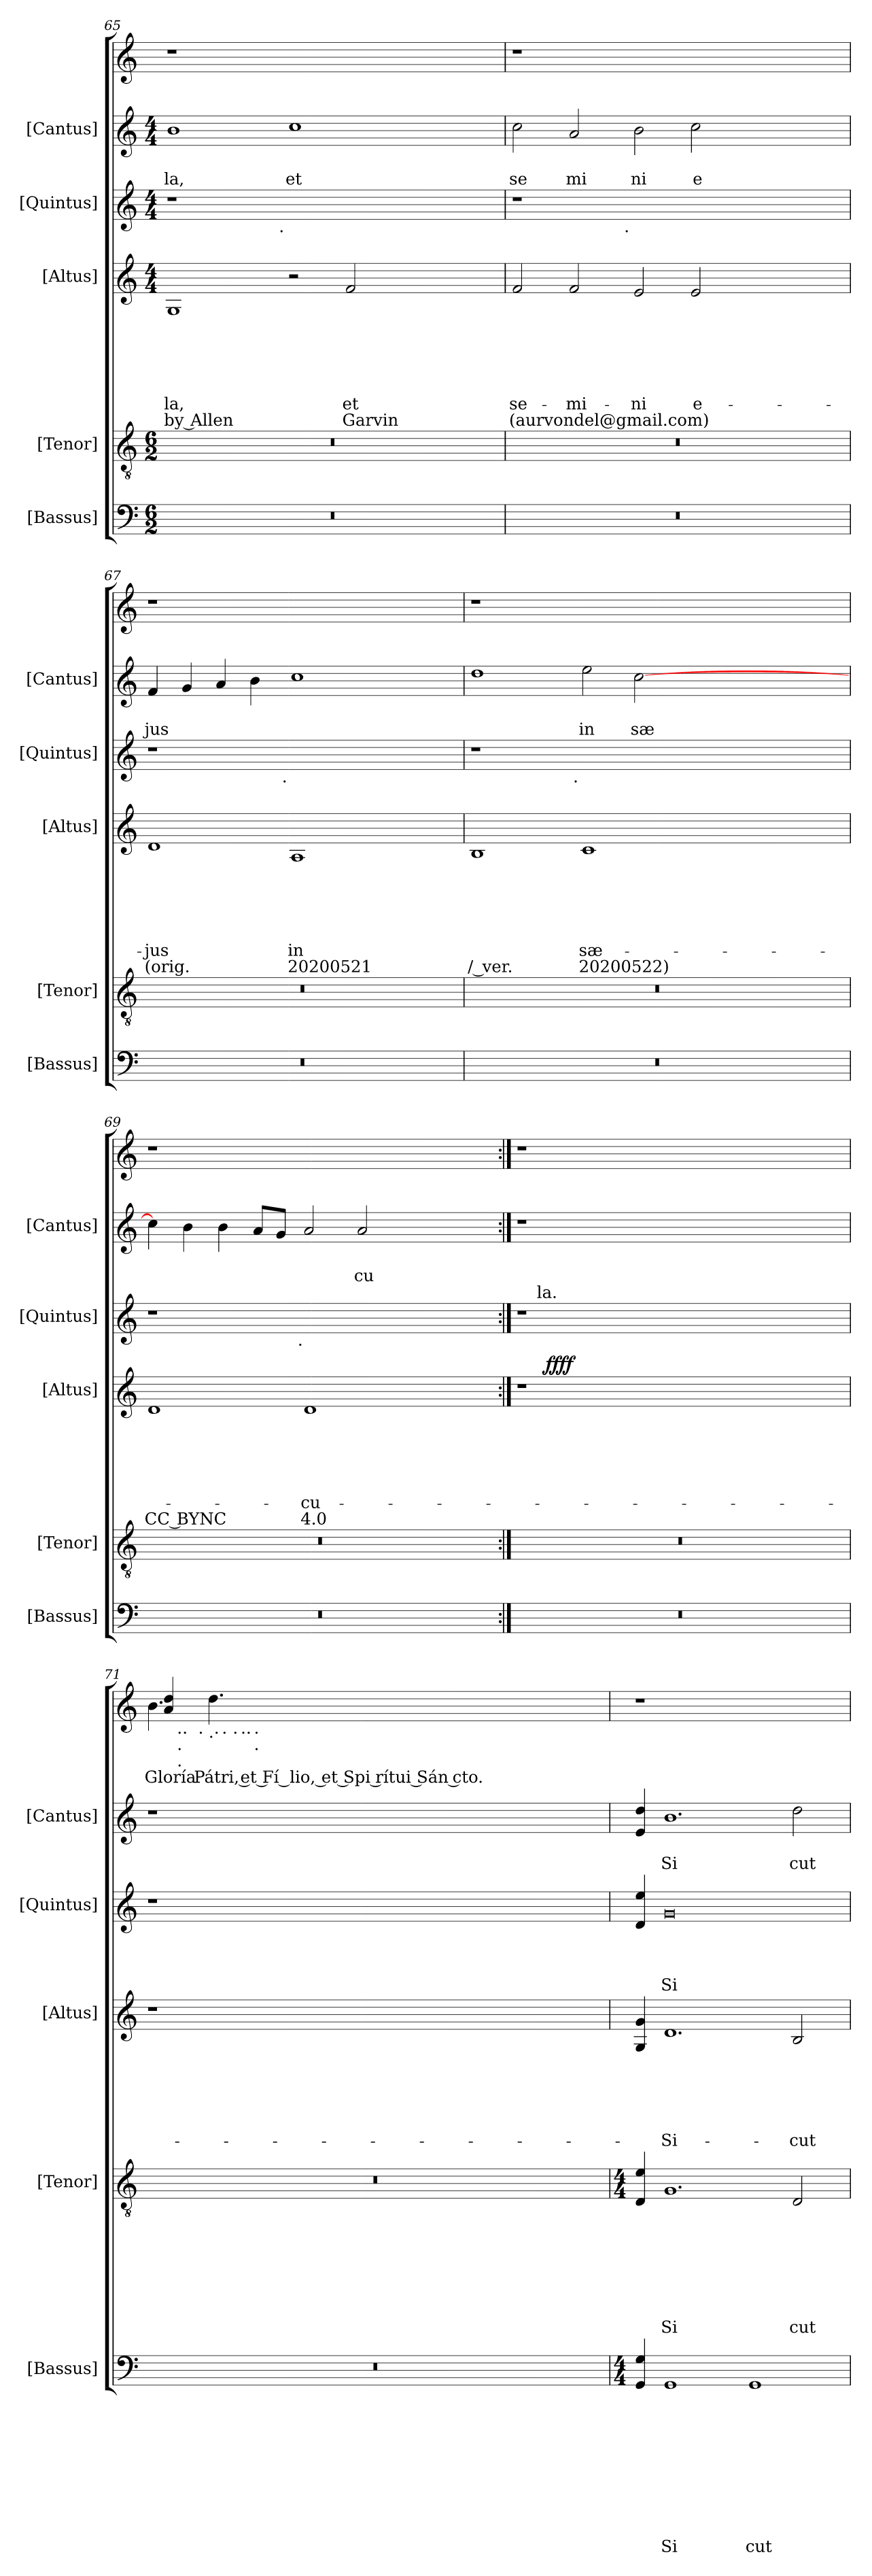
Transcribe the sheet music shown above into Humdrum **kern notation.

**kern	**text	**text	**text	**text	**text	**text	**text	**text	**text	**text	**kern	**text	**text	**text	**text	**text	**text	**text	**text	**kern	**text	**text	**text	**text	**text	**text	**text	**dynam	**kern	**text	**text	**text	**text	**kern	**text	**text	**kern	**text
*part6	*part6	*part6	*part6	*part6	*part6	*part6	*part6	*part6	*part6	*part6	*part5	*part5	*part5	*part5	*part5	*part5	*part5	*part5	*part5	*part4	*part4	*part4	*part4	*part4	*part4	*part4	*part4	*part4	*part3	*part3	*part3	*part3	*part3	*part2	*part2	*part2	*part1	*part1
*staff6	*staff6	*staff6	*staff6	*staff6	*staff6	*staff6	*staff6	*staff6	*staff6	*staff6	*staff5	*staff5	*staff5	*staff5	*staff5	*staff5	*staff5	*staff5	*staff5	*staff4	*staff4	*staff4	*staff4	*staff4	*staff4	*staff4	*staff4	*staff4	*staff3	*staff3	*staff3	*staff3	*staff3	*staff2	*staff2	*staff2	*staff1	*staff1
*I"[Bassus]	*	*	*	*	*	*	*	*	*	*	*I"[Tenor]	*	*	*	*	*	*	*	*	*I"[Altus]	*	*	*	*	*	*	*	*	*I"[Quintus]	*	*	*	*	*I"[Cantus]	*	*	*	*
*I'[Bassus]	*	*	*	*	*	*	*	*	*	*	*I'[Tenor]	*	*	*	*	*	*	*	*	*I'[Altus]	*	*	*	*	*	*	*	*	*I'[Quintus]	*	*	*	*	*I'[Cantus]	*	*	*	*
*clefF4	*	*	*	*	*	*	*	*	*	*	*clefGv2	*	*	*	*	*	*	*	*	*clefG2	*	*	*	*	*	*	*	*	*clefG2	*	*	*	*	*clefG2	*	*	*clefG2	*
*k[]	*	*	*	*	*	*	*	*	*	*	*k[]	*	*	*	*	*	*	*	*	*k[]	*	*	*	*	*	*	*	*	*k[]	*	*	*	*	*k[]	*	*	*k[]	*
*C:	*	*	*	*	*	*	*	*	*	*	*C:	*	*	*	*	*	*	*	*	*C:	*	*	*	*	*	*	*	*	*C:	*	*	*	*	*C:	*	*	*C:	*
*M6/2	*	*	*	*	*	*	*	*	*	*	*M6/2	*	*	*	*	*	*	*	*	*M4/4	*	*	*	*	*	*	*	*	*M4/4	*	*	*	*	*M4/4	*	*	*	*
=65	=65	=65	=65	=65	=65	=65	=65	=65	=65	=65	=65	=65	=65	=65	=65	=65	=65	=65	=65	=65	=65	=65	=65	=65	=65	=65	=65	=65	=65	=65	=65	=65	=65	=65	=65	=65	=65	=65
!	!	!	!	!	!	!	!	!	!	!	!	!	!	!	!	!	!	!	!	!	!	!	!	!	!	!LO:LY:b	!LO:LY:b	!	!	!	!	!	!	!	!	!LO:LY:b	!	!
*	*	*	*	*	*	*	*	*	*	*	*	*	*	*	*	*	*	*	*	*	*	*	*	*	*	*	*	*	*^	*	*	*	*	*	*	*	*	*
0.r	.	.	.	.	.	.	.	.	.	.	0.r	.	.	.	.	.	.	.	.	1G	.	.	.	.	.	-la,	by Allen	.	1r	2ryy	.	.	.	.	1b	.	la,	1r	.
.	.	.	.	.	.	.	.	.	.	.	.	.	.	.	.	.	.	.	.	.	.	.	.	.	.	.	.	.	.	4...ryy	.	.	.	.	.	.	.	.	.
!	!	!	!	!	!	!	!	!	!	!	!	!	!	!	!	!	!	!	!	!	!	!	!	!	!	!	!	!	!	!LO:TX:b:t=.	!	!	!	!	!	!	!	!	!
.	.	.	.	.	.	.	.	.	.	.	.	.	.	.	.	.	.	.	.	.	.	.	.	.	.	.	.	.	.	1ryy	.	.	.	.	.	.	.	.	.
!	!	!	!	!	!	!	!	!	!	!	!	!	!	!	!	!	!	!	!	!	!	!	!	!	!	!	!	!	!	!	!	!	!	!	!	!	!LO:LY:b	!	!
.	.	.	.	.	.	.	.	.	.	.	.	.	.	.	.	.	.	.	.	2r	.	.	.	.	.	.	.	.	0ryy	.	.	.	.	.	1cc	.	et	0ryy	.
!	!	!	!	!	!	!	!	!	!	!	!	!	!	!	!	!	!	!	!	!	!	!	!	!	!	!LO:LY:b	!LO:LY:b	!	!	!	!	!	!	!	!	!	!	!	!
.	.	.	.	.	.	.	.	.	.	.	.	.	.	.	.	.	.	.	.	2f/	.	.	.	.	.	et	Garvin	.	.	.	.	.	.	.	.	.	.	.	.
.	.	.	.	.	.	.	.	.	.	.	.	.	.	.	.	.	.	.	.	.	.	.	.	.	.	.	.	.	.	1ryy	.	.	.	.	.	.	.	.	.
.	.	.	.	.	.	.	.	.	.	.	.	.	.	.	.	.	.	.	.	1ryy	.	.	.	.	.	.	.	.	.	.	.	.	.	.	1ryy	.	.	.	.
.	.	.	.	.	.	.	.	.	.	.	.	.	.	.	.	.	.	.	.	.	.	.	.	.	.	.	.	.	.	32ryy	.	.	.	.	.	.	.	.	.
=66	=66	=66	=66	=66	=66	=66	=66	=66	=66	=66	=66	=66	=66	=66	=66	=66	=66	=66	=66	=66	=66	=66	=66	=66	=66	=66	=66	=66	=66	=66	=66	=66	=66	=66	=66	=66	=66	=66	=66
!	!	!	!	!	!	!	!	!	!	!	!	!	!	!	!	!	!	!	!	!	!	!	!	!	!	!LO:LY:b	!LO:LY:b	!	!	!	!	!	!	!	!	!	!LO:LY:b	!	!
0.r	.	.	.	.	.	.	.	.	.	.	0.r	.	.	.	.	.	.	.	.	2f/	.	.	.	.	.	se-	(aurvondel@gmail.com)	.	1r	2ryy	.	.	.	.	2cc\	.	se	1r	.
!	!	!	!	!	!	!	!	!	!	!	!	!	!	!	!	!	!	!	!	!	!	!	!	!	!	!LO:LY:b	!	!	!	!	!	!	!	!	!	!	!LO:LY:b	!	!
.	.	.	.	.	.	.	.	.	.	.	.	.	.	.	.	.	.	.	.	2f/	.	.	.	.	.	-mi-	.	.	.	4...ryy	.	.	.	.	2a/	.	mi	.	.
!	!	!	!	!	!	!	!	!	!	!	!	!	!	!	!	!	!	!	!	!	!	!	!	!	!	!	!	!	!	!LO:TX:b:t=.	!	!	!	!	!	!	!	!	!
.	.	.	.	.	.	.	.	.	.	.	.	.	.	.	.	.	.	.	.	.	.	.	.	.	.	.	.	.	.	1ryy	.	.	.	.	.	.	.	.	.
!	!	!	!	!	!	!	!	!	!	!	!	!	!	!	!	!	!	!	!	!	!	!	!	!	!	!LO:LY:b	!	!	!	!	!	!	!	!	!	!	!LO:LY:b	!	!
.	.	.	.	.	.	.	.	.	.	.	.	.	.	.	.	.	.	.	.	2e/	.	.	.	.	.	-ni	.	.	0ryy	.	.	.	.	.	2b\	.	ni	0ryy	.
!	!	!	!	!	!	!	!	!	!	!	!	!	!	!	!	!	!	!	!	!	!	!	!	!	!	!LO:LY:b	!	!	!	!	!	!	!	!	!	!	!LO:LY:b	!	!
.	.	.	.	.	.	.	.	.	.	.	.	.	.	.	.	.	.	.	.	2e/	.	.	.	.	.	e-	.	.	.	.	.	.	.	.	2cc\	.	e	.	.
.	.	.	.	.	.	.	.	.	.	.	.	.	.	.	.	.	.	.	.	.	.	.	.	.	.	.	.	.	.	1ryy	.	.	.	.	.	.	.	.	.
.	.	.	.	.	.	.	.	.	.	.	.	.	.	.	.	.	.	.	.	1ryy	.	.	.	.	.	.	.	.	.	.	.	.	.	.	1ryy	.	.	.	.
.	.	.	.	.	.	.	.	.	.	.	.	.	.	.	.	.	.	.	.	.	.	.	.	.	.	.	.	.	.	32ryy	.	.	.	.	.	.	.	.	.
=67	=67	=67	=67	=67	=67	=67	=67	=67	=67	=67	=67	=67	=67	=67	=67	=67	=67	=67	=67	=67	=67	=67	=67	=67	=67	=67	=67	=67	=67	=67	=67	=67	=67	=67	=67	=67	=67	=67	=67
!	!	!	!	!	!	!	!	!	!	!	!	!	!	!	!	!	!	!	!	!	!	!	!	!	!	!LO:LY:b	!LO:LY:b	!	!	!	!	!	!	!	!	!	!LO:LY:b	!	!
0.r	.	.	.	.	.	.	.	.	.	.	0.r	.	.	.	.	.	.	.	.	1d	.	.	.	.	.	-jus	(orig.	.	1r	2ryy	.	.	.	.	4f/	.	jus	1r	.
.	.	.	.	.	.	.	.	.	.	.	.	.	.	.	.	.	.	.	.	.	.	.	.	.	.	.	.	.	.	.	.	.	.	.	4g/	.	.	.	.
.	.	.	.	.	.	.	.	.	.	.	.	.	.	.	.	.	.	.	.	.	.	.	.	.	.	.	.	.	.	4...ryy	.	.	.	.	4a/	.	.	.	.
.	.	.	.	.	.	.	.	.	.	.	.	.	.	.	.	.	.	.	.	.	.	.	.	.	.	.	.	.	.	.	.	.	.	.	4b\	.	.	.	.
!	!	!	!	!	!	!	!	!	!	!	!	!	!	!	!	!	!	!	!	!	!	!	!	!	!	!	!	!	!	!LO:TX:b:t=.	!	!	!	!	!	!	!	!	!
.	.	.	.	.	.	.	.	.	.	.	.	.	.	.	.	.	.	.	.	.	.	.	.	.	.	.	.	.	.	1ryy	.	.	.	.	.	.	.	.	.
!	!	!	!	!	!	!	!	!	!	!	!	!	!	!	!	!	!	!	!	!	!	!	!	!	!	!LO:LY:b	!LO:LY:b	!	!	!	!	!	!	!	!	!	!	!	!
.	.	.	.	.	.	.	.	.	.	.	.	.	.	.	.	.	.	.	.	1A	.	.	.	.	.	in	2020­05­21	.	0ryy	.	.	.	.	.	1cc	.	.	0ryy	.
.	.	.	.	.	.	.	.	.	.	.	.	.	.	.	.	.	.	.	.	.	.	.	.	.	.	.	.	.	.	1ryy	.	.	.	.	.	.	.	.	.
.	.	.	.	.	.	.	.	.	.	.	.	.	.	.	.	.	.	.	.	1ryy	.	.	.	.	.	.	.	.	.	.	.	.	.	.	1ryy	.	.	.	.
.	.	.	.	.	.	.	.	.	.	.	.	.	.	.	.	.	.	.	.	.	.	.	.	.	.	.	.	.	.	32ryy	.	.	.	.	.	.	.	.	.
=68	=68	=68	=68	=68	=68	=68	=68	=68	=68	=68	=68	=68	=68	=68	=68	=68	=68	=68	=68	=68	=68	=68	=68	=68	=68	=68	=68	=68	=68	=68	=68	=68	=68	=68	=68	=68	=68	=68	=68
!	!	!	!	!	!	!	!	!	!	!	!	!	!	!	!	!	!	!	!	!	!	!	!	!	!	!	!LO:LY:b:rj	!	!	!	!	!	!	!	!	!	!	!	!
0.r	.	.	.	.	.	.	.	.	.	.	0.r	.	.	.	.	.	.	.	.	1B	.	.	.	.	.	.	/ ver.	.	1r	2ryy	.	.	.	.	1dd	.	.	1r	.
.	.	.	.	.	.	.	.	.	.	.	.	.	.	.	.	.	.	.	.	.	.	.	.	.	.	.	.	.	.	4...ryy	.	.	.	.	.	.	.	.	.
!	!	!	!	!	!	!	!	!	!	!	!	!	!	!	!	!	!	!	!	!	!	!	!	!	!	!	!	!	!	!LO:TX:b:t=.	!	!	!	!	!	!	!	!	!
.	.	.	.	.	.	.	.	.	.	.	.	.	.	.	.	.	.	.	.	.	.	.	.	.	.	.	.	.	.	1ryy	.	.	.	.	.	.	.	.	.
!	!	!	!	!	!	!	!	!	!	!	!	!	!	!	!	!	!	!	!	!	!	!	!	!	!	!LO:LY:b	!LO:LY:b	!	!	!	!	!	!	!	!	!	!LO:LY:b	!	!
.	.	.	.	.	.	.	.	.	.	.	.	.	.	.	.	.	.	.	.	1c	.	.	.	.	.	sæ-	2020­05­22)	.	0ryy	.	.	.	.	.	2ee\	.	in	0ryy	.
!	!	!	!	!	!	!	!	!	!	!	!	!	!	!	!	!	!	!	!	!	!	!	!	!	!	!	!	!	!	!	!	!	!	!	!	!	!LO:LY:b	!	!
.	.	.	.	.	.	.	.	.	.	.	.	.	.	.	.	.	.	.	.	.	.	.	.	.	.	.	.	.	.	.	.	.	.	.	[>2cc\	.	sæ	.	.
.	.	.	.	.	.	.	.	.	.	.	.	.	.	.	.	.	.	.	.	.	.	.	.	.	.	.	.	.	.	1ryy	.	.	.	.	.	.	.	.	.
.	.	.	.	.	.	.	.	.	.	.	.	.	.	.	.	.	.	.	.	1ryy	.	.	.	.	.	.	.	.	.	.	.	.	.	.	1ryy	.	.	.	.
.	.	.	.	.	.	.	.	.	.	.	.	.	.	.	.	.	.	.	.	.	.	.	.	.	.	.	.	.	.	32ryy	.	.	.	.	.	.	.	.	.
=69	=69	=69	=69	=69	=69	=69	=69	=69	=69	=69	=69	=69	=69	=69	=69	=69	=69	=69	=69	=69	=69	=69	=69	=69	=69	=69	=69	=69	=69	=69	=69	=69	=69	=69	=69	=69	=69	=69	=69
!	!	!	!	!	!	!	!	!	!	!	!	!	!	!	!	!	!	!	!	!	!	!	!	!	!	!	!LO:LY:b	!	!	!	!	!	!	!	!	!	!	!	!
0.r	.	.	.	.	.	.	.	.	.	.	0.r	.	.	.	.	.	.	.	.	1d	.	.	.	.	.	.	CC BY­NC	.	1r	2ryy	.	.	.	.	4cc\]	.	.	1r	.
.	.	.	.	.	.	.	.	.	.	.	.	.	.	.	.	.	.	.	.	.	.	.	.	.	.	.	.	.	.	.	.	.	.	.	4b\	.	.	.	.
.	.	.	.	.	.	.	.	.	.	.	.	.	.	.	.	.	.	.	.	.	.	.	.	.	.	.	.	.	.	4ryy	.	.	.	.	4b\	.	.	.	.
.	.	.	.	.	.	.	.	.	.	.	.	.	.	.	.	.	.	.	.	.	.	.	.	.	.	.	.	.	.	8...ryy	.	.	.	.	8a/L	.	.	.	.
.	.	.	.	.	.	.	.	.	.	.	.	.	.	.	.	.	.	.	.	.	.	.	.	.	.	.	.	.	.	.	.	.	.	.	8g/J	.	.	.	.
!	!	!	!	!	!	!	!	!	!	!	!	!	!	!	!	!	!	!	!	!	!	!	!	!	!	!	!	!	!	!LO:TX:b:t=.	!	!	!	!	!	!	!	!	!
.	.	.	.	.	.	.	.	.	.	.	.	.	.	.	.	.	.	.	.	.	.	.	.	.	.	.	.	.	.	1ryy	.	.	.	.	.	.	.	.	.
!	!	!	!	!	!	!	!	!	!	!	!	!	!	!	!	!	!	!	!	!	!	!	!	!	!	!LO:LY:b	!LO:LY:b	!	!	!	!	!	!	!	!	!	!	!	!
.	.	.	.	.	.	.	.	.	.	.	.	.	.	.	.	.	.	.	.	1d	.	.	.	.	.	-cu-	4.0	.	0ryy	.	.	.	.	.	2a/	.	.	0ryy	.
!	!	!	!	!	!	!	!	!	!	!	!	!	!	!	!	!	!	!	!	!	!	!	!	!	!	!	!	!	!	!	!	!	!	!	!	!	!LO:LY:b	!	!
.	.	.	.	.	.	.	.	.	.	.	.	.	.	.	.	.	.	.	.	.	.	.	.	.	.	.	.	.	.	.	.	.	.	.	2a/	.	cu	.	.
.	.	.	.	.	.	.	.	.	.	.	.	.	.	.	.	.	.	.	.	.	.	.	.	.	.	.	.	.	.	1ryy	.	.	.	.	.	.	.	.	.
.	.	.	.	.	.	.	.	.	.	.	.	.	.	.	.	.	.	.	.	1ryy	.	.	.	.	.	.	.	.	.	.	.	.	.	.	1ryy	.	.	.	.
.	.	.	.	.	.	.	.	.	.	.	.	.	.	.	.	.	.	.	.	.	.	.	.	.	.	.	.	.	.	64ryy	.	.	.	.	.	.	.	.	.
=70:|!	=70:|!	=70:|!	=70:|!	=70:|!	=70:|!	=70:|!	=70:|!	=70:|!	=70:|!	=70:|!	=70:|!	=70:|!	=70:|!	=70:|!	=70:|!	=70:|!	=70:|!	=70:|!	=70:|!	=70:|!	=70:|!	=70:|!	=70:|!	=70:|!	=70:|!	=70:|!	=70:|!	=70:|!	=70:|!	=70:|!	=70:|!	=70:|!	=70:|!	=70:|!	=70:|!	=70:|!	=70:|!	=70:|!	=70:|!
*	*	*	*	*	*	*	*	*	*	*	*	*	*	*	*	*	*	*	*	*^	*	*	*	*	*	*	*	*	*	*	*	*	*	*	*	*	*	*	*
0.r	.	.	.	.	.	.	.	.	.	.	0.r	.	.	.	.	.	.	.	.	1r	8ryy	.	.	.	.	.	.	.	.	1r	16.ryy	.	.	.	.	1r	.	.	1r	.
!	!	!	!	!	!	!	!	!	!	!	!	!	!	!	!	!	!	!	!	!	!	!	!	!	!	!	!	!	!	!	!LO:TX:a:t=la.	!	!	!	!	!	!	!	!	!
.	.	.	.	.	.	.	.	.	.	.	.	.	.	.	.	.	.	.	.	.	.	.	.	.	.	.	.	.	.	.	1ryy	.	.	.	.	.	.	.	.	.
!	!	!	!	!	!	!	!	!	!	!	!	!	!	!	!	!	!	!	!	!	!	!	!	!	!	!	!	!	!LO:DY:b	!	!	!	!	!	!	!	!	!	!	!
.	.	.	.	.	.	.	.	.	.	.	.	.	.	.	.	.	.	.	.	.	1ryy	.	.	.	.	.	.	.	ffff	.	.	.	.	.	.	.	.	.	.	.
.	.	.	.	.	.	.	.	.	.	.	.	.	.	.	.	.	.	.	.	0ryy	.	.	.	.	.	.	.	.	.	0ryy	.	.	.	.	.	0ryy	.	.	0ryy	.
.	.	.	.	.	.	.	.	.	.	.	.	.	.	.	.	.	.	.	.	.	.	.	.	.	.	.	.	.	.	.	1ryy	.	.	.	.	.	.	.	.	.
.	.	.	.	.	.	.	.	.	.	.	.	.	.	.	.	.	.	.	.	.	1...ryy	.	.	.	.	.	.	.	.	.	.	.	.	.	.	.	.	.	.	.
.	.	.	.	.	.	.	.	.	.	.	.	.	.	.	.	.	.	.	.	.	.	.	.	.	.	.	.	.	.	.	2ryy	.	.	.	.	.	.	.	.	.
.	.	.	.	.	.	.	.	.	.	.	.	.	.	.	.	.	.	.	.	.	.	.	.	.	.	.	.	.	.	.	4ryy	.	.	.	.	.	.	.	.	.
.	.	.	.	.	.	.	.	.	.	.	.	.	.	.	.	.	.	.	.	.	.	.	.	.	.	.	.	.	.	.	8ryy	.	.	.	.	.	.	.	.	.
.	.	.	.	.	.	.	.	.	.	.	.	.	.	.	.	.	.	.	.	.	.	.	.	.	.	.	.	.	.	.	32ryy	.	.	.	.	.	.	.	.	.
!!LO:PB:g=z
=71	=71	=71	=71	=71	=71	=71	=71	=71	=71	=71	=71	=71	=71	=71	=71	=71	=71	=71	=71	=71	=71	=71	=71	=71	=71	=71	=71	=71	=71	=71	=71	=71	=71	=71	=71	=71	=71	=71	=71	=71
*	*	*	*	*	*	*	*	*	*	*	*	*	*	*	*	*	*	*	*	*	*	*	*	*	*	*	*	*	*	*	*	*	*	*	*	*	*	*	*^	*
!	!	!	!	!	!	!	!	!	!	!	!	!	!	!	!	!	!	!	!	!	!	!	!	!	!	!	!	!	!	!	!	!	!	!	!	!	!	!	!LO:TX:b:t=.	!	!
!	!	!	!	!	!	!	!	!	!	!	!	!	!	!	!	!	!	!	!	!	!	!	!	!	!	!	!	!	!	!	!	!	!	!	!	!	!	!	!LO:N:head=solid	!LO:N:n=1:head=solid	!LO:LY:b
!	!	!	!	!	!	!	!	!	!	!	!	!	!	!	!	!	!	!	!	!	!	!	!	!	!	!	!	!	!	!	!	!	!	!	!	!	!	!	!	!LO:N:n=2:head=solid	!
*	*	*	*	*	*	*	*	*	*	*	*	*	*	*	*	*	*	*	*	*	*	*	*	*	*	*	*	*	*	*	*	*	*	*	*	*	*	*	*^	*	*
*	*	*	*	*	*	*	*	*	*	*	*	*	*	*	*	*	*	*	*	*	*	*	*	*	*	*	*	*	*	*	*	*	*	*	*	*	*	*	*	*	*^	*
*	*	*	*	*	*	*	*	*	*	*	*	*	*	*	*	*	*	*	*	*	*	*	*	*	*	*	*	*	*	*	*	*	*	*	*	*	*	*	*	*	*	*^	*
*	*	*	*	*	*	*	*	*	*	*	*	*	*	*	*	*	*	*	*	*	*	*	*	*	*	*	*	*	*	*	*	*	*	*	*	*	*	*	*	*	*	*	*^	*
*	*	*	*	*	*	*	*	*	*	*	*	*	*	*	*	*	*	*	*	*	*	*	*	*	*	*	*	*	*	*	*	*	*	*	*	*	*	*	*	*	*	*	*	*^	*
*	*	*	*	*	*	*	*	*	*	*	*	*	*	*	*	*	*	*	*	*	*	*	*	*	*	*	*	*	*	*	*	*	*	*	*	*	*	*	*	*	*	*	*	*	*^	*
*	*	*	*	*	*	*	*	*	*	*	*	*	*	*	*	*	*	*	*	*	*	*	*	*	*	*	*	*	*	*	*	*	*	*	*	*	*	*	*	*	*	*	*	*	*	*^	*
*	*	*	*	*	*	*	*	*	*	*	*	*	*	*	*	*	*	*	*	*v	*v	*	*	*	*	*	*	*	*	*	*	*	*	*	*	*	*	*	*	*	*	*	*	*	*	*	*^	*
*	*	*	*	*	*	*	*	*	*	*	*	*	*	*	*	*	*	*	*	*	*	*	*	*	*	*	*	*	*v	*v	*	*	*	*	*	*	*	*	*	*	*	*	*	*	*	*	*	*
0.r	.	.	.	.	.	.	.	.	.	.	0.r	.	.	.	.	.	.	.	.	1r	.	.	.	.	.	.	.	.	1r	.	.	.	.	1r	.	.	4.b\	4a/ 4dd/	4ryy	4ryy	4ryy	4ryy	4ryy	4ryy	2ryy	2ryy	Gloría
!	!	!	!	!	!	!	!	!	!	!	!	!	!	!	!	!	!	!	!	!	!	!	!	!	!	!	!	!	!	!	!	!	!	!	!	!	!	!LO:TX:b:t=.	!	!	!	!	!	!	!	!	!
!	!	!	!	!	!	!	!	!	!	!	!	!	!	!	!	!	!	!	!	!	!	!	!	!	!	!	!	!	!	!	!	!	!	!	!	!	!	!LO:TX:b:t=.	!	!	!	!	!	!	!	!	!
!	!	!	!	!	!	!	!	!	!	!	!	!	!	!	!	!	!	!	!	!	!	!	!	!	!	!	!	!	!	!	!	!	!	!	!	!	!	!LO:TX:b:t=.	!	!	!	!	!	!	!	!	!
.	.	.	.	.	.	.	.	.	.	.	.	.	.	.	.	.	.	.	.	.	.	.	.	.	.	.	.	.	.	.	.	.	.	.	.	.	.	0ryy	64ryy	16ryy	8ryy	8ryy	8ryy	8...ryy	.	.	.
!	!	!	!	!	!	!	!	!	!	!	!	!	!	!	!	!	!	!	!	!	!	!	!	!	!	!	!	!	!	!	!	!	!	!	!	!	!	!	!LO:TX:b:t=.	!	!	!	!	!	!	!	!
.	.	.	.	.	.	.	.	.	.	.	.	.	.	.	.	.	.	.	.	.	.	.	.	.	.	.	.	.	.	.	.	.	.	.	.	.	.	.	1ryy	.	.	.	.	.	.	.	.
.	.	.	.	.	.	.	.	.	.	.	.	.	.	.	.	.	.	.	.	.	.	.	.	.	.	.	.	.	.	.	.	.	.	.	.	.	.	.	.	64ryy	.	.	.	.	.	.	.
!	!	!	!	!	!	!	!	!	!	!	!	!	!	!	!	!	!	!	!	!	!	!	!	!	!	!	!	!	!	!	!	!	!	!	!	!	!	!	!	!LO:TX:b:t=.	!	!	!	!	!	!	!
.	.	.	.	.	.	.	.	.	.	.	.	.	.	.	.	.	.	.	.	.	.	.	.	.	.	.	.	.	.	.	.	.	.	.	.	.	.	.	.	1ryy	.	.	.	.	.	.	.
!	!	!	!	!	!	!	!	!	!	!	!	!	!	!	!	!	!	!	!	!	!	!	!	!	!	!	!	!	!	!	!	!	!	!	!	!	!LO:TX:b:t=.	!	!	!	!	!	!	!	!	!	!
!	!	!	!	!	!	!	!	!	!	!	!	!	!	!	!	!	!	!	!	!	!	!	!	!	!	!	!	!	!	!	!	!	!	!	!	!	!LO:N:head=solid	!	!	!	!	!	!	!	!	!	!LO:LY:b
.	.	.	.	.	.	.	.	.	.	.	.	.	.	.	.	.	.	.	.	.	.	.	.	.	.	.	.	.	.	.	.	.	.	.	.	.	4.dd\	.	.	.	64ryy	32.ryy	16ryy	.	.	.	Pátri, et Fí lio, et Spi rítui Sán cto.-
!	!	!	!	!	!	!	!	!	!	!	!	!	!	!	!	!	!	!	!	!	!	!	!	!	!	!	!	!	!	!	!	!	!	!	!	!	!	!	!	!	!LO:TX:b:t=.	!	!	!	!	!	!
.	.	.	.	.	.	.	.	.	.	.	.	.	.	.	.	.	.	.	.	.	.	.	.	.	.	.	.	.	.	.	.	.	.	.	.	.	.	.	.	.	1ryy	.	.	.	.	.	.
!	!	!	!	!	!	!	!	!	!	!	!	!	!	!	!	!	!	!	!	!	!	!	!	!	!	!	!	!	!	!	!	!	!	!	!	!	!	!	!	!	!	!LO:TX:b:t=.	!	!	!	!	!
.	.	.	.	.	.	.	.	.	.	.	.	.	.	.	.	.	.	.	.	.	.	.	.	.	.	.	.	.	.	.	.	.	.	.	.	.	.	.	.	.	.	1ryy	.	.	.	.	.
.	.	.	.	.	.	.	.	.	.	.	.	.	.	.	.	.	.	.	.	.	.	.	.	.	.	.	.	.	.	.	.	.	.	.	.	.	.	.	.	.	.	.	64ryy	.	.	.	.
!	!	!	!	!	!	!	!	!	!	!	!	!	!	!	!	!	!	!	!	!	!	!	!	!	!	!	!	!	!	!	!	!	!	!	!	!	!	!	!	!	!	!	!LO:TX:b:t=.	!	!	!	!
.	.	.	.	.	.	.	.	.	.	.	.	.	.	.	.	.	.	.	.	.	.	.	.	.	.	.	.	.	.	.	.	.	.	.	.	.	.	.	.	.	.	.	1ryy	.	.	.	.
!	!	!	!	!	!	!	!	!	!	!	!	!	!	!	!	!	!	!	!	!	!	!	!	!	!	!	!	!	!	!	!	!	!	!	!	!	!	!	!	!	!	!	!	!LO:TX:b:t=.	!	!	!
.	.	.	.	.	.	.	.	.	.	.	.	.	.	.	.	.	.	.	.	.	.	.	.	.	.	.	.	.	.	.	.	.	.	.	.	.	.	.	.	.	.	.	.	1ryy	.	.	.
!	!	!	!	!	!	!	!	!	!	!	!	!	!	!	!	!	!	!	!	!	!	!	!	!	!	!	!	!	!	!	!	!	!	!	!	!	!	!	!	!	!	!	!	!	!LO:TX:b:t=.	!	!
.	.	.	.	.	.	.	.	.	.	.	.	.	.	.	.	.	.	.	.	.	.	.	.	.	.	.	.	.	.	.	.	.	.	.	.	.	.	.	.	.	.	.	.	.	1ryy	32ryy	.
!	!	!	!	!	!	!	!	!	!	!	!	!	!	!	!	!	!	!	!	!	!	!	!	!	!	!	!	!	!	!	!	!	!	!	!	!	!	!	!	!	!	!	!	!	!	!LO:TX:b:t=.	!
!	!	!	!	!	!	!	!	!	!	!	!	!	!	!	!	!	!	!	!	!	!	!	!	!	!	!	!	!	!	!	!	!	!	!	!	!	!	!	!	!	!	!	!	!	!	!LO:TX:b:t=.	!
.	.	.	.	.	.	.	.	.	.	.	.	.	.	.	.	.	.	.	.	.	.	.	.	.	.	.	.	.	.	.	.	.	.	.	.	.	.	.	.	.	.	.	.	.	.	1ryy	.
.	.	.	.	.	.	.	.	.	.	.	.	.	.	.	.	.	.	.	.	.	.	.	.	.	.	.	.	.	.	.	.	.	.	.	.	.	0ryy	.	.	.	.	.	.	.	.	.	.
.	.	.	.	.	.	.	.	.	.	.	.	.	.	.	.	.	.	.	.	0ryy	.	.	.	.	.	.	.	.	0ryy	.	.	.	.	0ryy	.	.	.	.	.	.	.	.	.	.	.	.	.
.	.	.	.	.	.	.	.	.	.	.	.	.	.	.	.	.	.	.	.	.	.	.	.	.	.	.	.	.	.	.	.	.	.	.	.	.	.	.	1ryy	.	.	.	.	.	.	.	.
.	.	.	.	.	.	.	.	.	.	.	.	.	.	.	.	.	.	.	.	.	.	.	.	.	.	.	.	.	.	.	.	.	.	.	.	.	.	.	.	1ryy	.	.	.	.	.	.	.
.	.	.	.	.	.	.	.	.	.	.	.	.	.	.	.	.	.	.	.	.	.	.	.	.	.	.	.	.	.	.	.	.	.	.	.	.	.	.	.	.	1ryy	.	.	.	.	.	.
.	.	.	.	.	.	.	.	.	.	.	.	.	.	.	.	.	.	.	.	.	.	.	.	.	.	.	.	.	.	.	.	.	.	.	.	.	.	.	.	.	.	1ryy	.	.	.	.	.
.	.	.	.	.	.	.	.	.	.	.	.	.	.	.	.	.	.	.	.	.	.	.	.	.	.	.	.	.	.	.	.	.	.	.	.	.	.	.	.	.	.	.	1ryy	.	.	.	.
.	.	.	.	.	.	.	.	.	.	.	.	.	.	.	.	.	.	.	.	.	.	.	.	.	.	.	.	.	.	.	.	.	.	.	.	.	.	.	.	.	.	.	.	1ryy	.	.	.
.	.	.	.	.	.	.	.	.	.	.	.	.	.	.	.	.	.	.	.	.	.	.	.	.	.	.	.	.	.	.	.	.	.	.	.	.	.	.	.	.	.	.	.	.	1.ryy	.	.
.	.	.	.	.	.	.	.	.	.	.	.	.	.	.	.	.	.	.	.	.	.	.	.	.	.	.	.	.	.	.	.	.	.	.	.	.	.	.	.	.	.	.	.	.	.	1ryy	.
.	.	.	.	.	.	.	.	.	.	.	.	.	.	.	.	.	.	.	.	.	.	.	.	.	.	.	.	.	.	.	.	.	.	.	.	.	.	4ryy	.	.	.	.	.	.	.	.	.
.	.	.	.	.	.	.	.	.	.	.	.	.	.	.	.	.	.	.	.	.	.	.	.	.	.	.	.	.	.	.	.	.	.	.	.	.	.	.	2ryy	.	.	.	.	.	.	.	.
.	.	.	.	.	.	.	.	.	.	.	.	.	.	.	.	.	.	.	.	.	.	.	.	.	.	.	.	.	.	.	.	.	.	.	.	.	.	.	.	2ryy	.	.	.	.	.	.	.
.	.	.	.	.	.	.	.	.	.	.	.	.	.	.	.	.	.	.	.	.	.	.	.	.	.	.	.	.	.	.	.	.	.	.	.	.	.	.	.	.	2ryy	.	.	.	.	.	.
.	.	.	.	.	.	.	.	.	.	.	.	.	.	.	.	.	.	.	.	.	.	.	.	.	.	.	.	.	.	.	.	.	.	.	.	.	.	.	.	.	.	2ryy	.	.	.	.	.
.	.	.	.	.	.	.	.	.	.	.	.	.	.	.	.	.	.	.	.	.	.	.	.	.	.	.	.	.	.	.	.	.	.	.	.	.	.	.	.	.	.	.	2ryy	.	.	.	.
.	.	.	.	.	.	.	.	.	.	.	.	.	.	.	.	.	.	.	.	.	.	.	.	.	.	.	.	.	.	.	.	.	.	.	.	.	.	.	.	.	.	.	.	2ryy	.	.	.
.	.	.	.	.	.	.	.	.	.	.	.	.	.	.	.	.	.	.	.	.	.	.	.	.	.	.	.	.	.	.	.	.	.	.	.	.	.	2ryy	.	.	.	.	.	.	.	.	.
.	.	.	.	.	.	.	.	.	.	.	.	.	.	.	.	.	.	.	.	.	.	.	.	.	.	.	.	.	.	.	.	.	.	.	.	.	.	.	.	.	.	.	.	.	.	4...ryy	.
.	.	.	.	.	.	.	.	.	.	.	.	.	.	.	.	.	.	.	.	.	.	.	.	.	.	.	.	.	.	.	.	.	.	.	.	.	4ryy	.	.	.	.	.	.	.	.	.	.
.	.	.	.	.	.	.	.	.	.	.	.	.	.	.	.	.	.	.	.	.	.	.	.	.	.	.	.	.	.	.	.	.	.	.	.	.	.	.	8...ryy	.	.	.	.	.	.	.	.
.	.	.	.	.	.	.	.	.	.	.	.	.	.	.	.	.	.	.	.	.	.	.	.	.	.	.	.	.	.	.	.	.	.	.	.	.	.	.	.	8ryy	.	.	.	.	.	.	.
.	.	.	.	.	.	.	.	.	.	.	.	.	.	.	.	.	.	.	.	.	.	.	.	.	.	.	.	.	.	.	.	.	.	.	.	.	.	.	.	.	16..ryy	.	.	.	.	.	.
.	.	.	.	.	.	.	.	.	.	.	.	.	.	.	.	.	.	.	.	.	.	.	.	.	.	.	.	.	.	.	.	.	.	.	.	.	.	.	.	.	.	16ryy	.	.	.	.	.
.	.	.	.	.	.	.	.	.	.	.	.	.	.	.	.	.	.	.	.	.	.	.	.	.	.	.	.	.	.	.	.	.	.	.	.	.	.	.	.	32.ryy	.	.	32.ryy	.	.	.	.
.	.	.	.	.	.	.	.	.	.	.	.	.	.	.	.	.	.	.	.	.	.	.	.	.	.	.	.	.	.	.	.	.	.	.	.	.	.	.	.	.	.	64ryy	.	64ryy	.	.	.
*	*	*	*	*	*	*	*	*	*	*	*	*	*	*	*	*	*	*	*	*	*	*	*	*	*	*	*	*	*	*	*	*	*	*	*	*	*v	*v	*v	*v	*v	*v	*v	*v	*v	*v	*
!!LO:LB:g=z
=72	=72	=72	=72	=72	=72	=72	=72	=72	=72	=72	=72	=72	=72	=72	=72	=72	=72	=72	=72	=72	=72	=72	=72	=72	=72	=72	=72	=72	=72	=72	=72	=72	=72	=72	=72	=72	=72	=72
*M4/4	*	*	*	*	*	*	*	*	*	*	*M4/4	*	*	*	*	*	*	*	*	*	*	*	*	*	*	*	*	*	*	*	*	*	*	*	*	*	*	*
4GG/ 4G/	.	.	.	.	.	.	.	.	.	.	4D/ 4e/	.	.	.	.	.	.	.	.	4G/ 4g/	.	.	.	.	.	.	.	.	4d/ 4ee/	.	.	.	.	4e/ 4dd/	.	.	1r	.
!	!	!	!	!	!	!	!	!	!	!LO:LY:b	!	!	!	!	!	!	!	!	!LO:LY:b	!	!	!	!	!	!	!LO:LY:b	!	!	!	!	!	!	!LO:LY:b	!	!	!LO:LY:b	!	!
1GG	.	.	.	.	.	.	.	.	.	Si	1.G	.	.	.	.	.	.	.	Si	1.d	.	.	.	.	.	-Si-	.	.	0g	.	.	.	Si-	1.b	.	Si	.	.
.	.	.	.	.	.	.	.	.	.	.	.	.	.	.	.	.	.	.	.	.	.	.	.	.	.	.	.	.	.	.	.	.	.	.	.	.	1ryy	.
!	!	!	!	!	!	!	!	!	!	!LO:LY:b	!	!	!	!	!	!	!	!	!	!	!	!	!	!	!	!	!	!	!	!	!	!	!	!	!	!	!	!
1GG	.	.	.	.	.	.	.	.	.	cut	.	.	.	.	.	.	.	.	.	.	.	.	.	.	.	.	.	.	.	.	.	.	.	.	.	.	.	.
!	!	!	!	!	!	!	!	!	!	!	!	!	!	!	!	!	!	!	!LO:LY:b	!	!	!	!	!	!	!LO:LY:b	!	!	!	!	!	!	!	!	!	!LO:LY:b	!	!
.	.	.	.	.	.	.	.	.	.	.	2D/	.	.	.	.	.	.	.	cut	2B/	.	.	.	.	.	-cut	.	.	.	.	.	.	.	2dd\	.	cut	.	.
.	.	.	.	.	.	.	.	.	.	.	.	.	.	.	.	.	.	.	.	.	.	.	.	.	.	.	.	.	.	.	.	.	.	.	.	.	4ryy	.
=	=	=	=	=	=	=	=	=	=	=	=	=	=	=	=	=	=	=	=	=	=	=	=	=	=	=	=	=	=	=	=	=	=	=	=	=	=	=
*-	*-	*-	*-	*-	*-	*-	*-	*-	*-	*-	*-	*-	*-	*-	*-	*-	*-	*-	*-	*-	*-	*-	*-	*-	*-	*-	*-	*-	*-	*-	*-	*-	*-	*-	*-	*-	*-	*-
